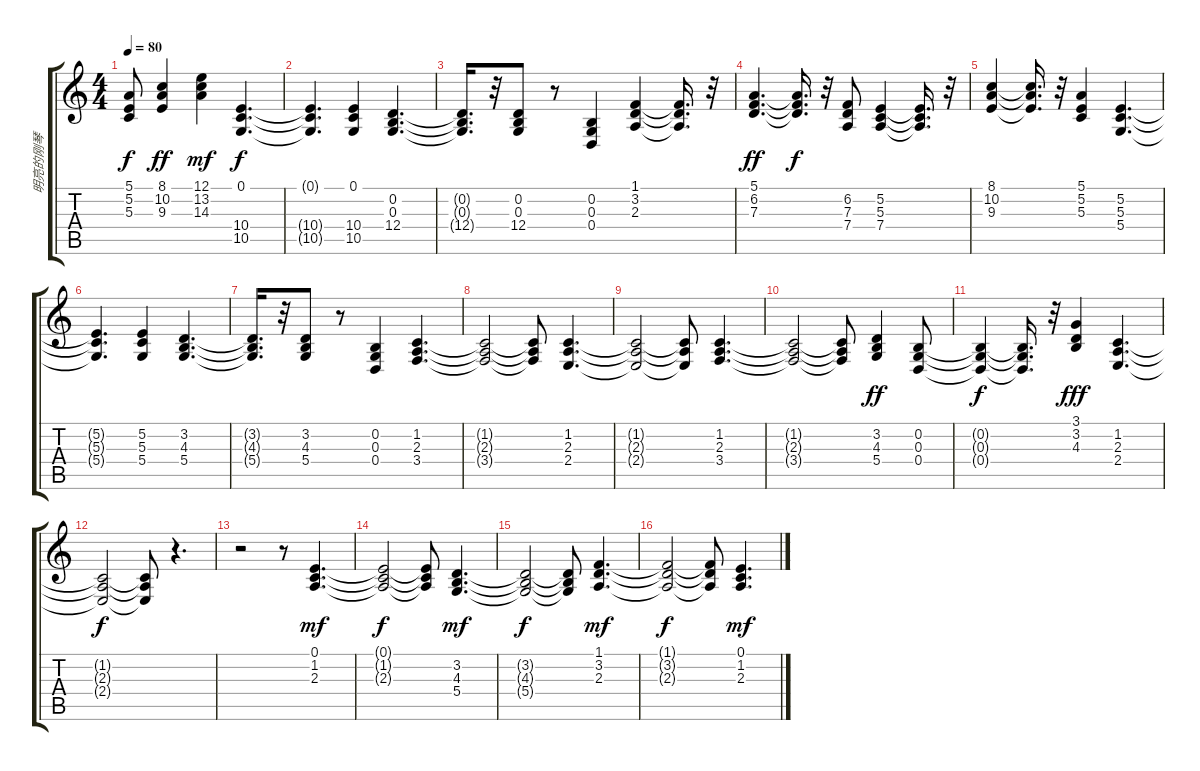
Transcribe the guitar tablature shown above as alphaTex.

\track ("明亮的刚琴 " "明亮的刚琴 ") {instrument brightacousticpiano}
\staff {score tabs}
\tuning (E4 B3 G3 D3 A2 E2) {hide}
\ts (4 4)
\tempo 80
\clef g2
\ks c
(5.1{t} 5.2{t} 5.3{t}).8{dy f} (8.1 10.2 9.3).4{dy ff} (12.1 13.2 14.3).4{dy mf} (0.1 10.4 10.5).4{d dy f} |
(0.1{t} 10.4{t} 10.5{t}).4{d} (0.1 10.4 10.5).4 (0.2 0.3 12.4).4{d} |
(0.2{t} 0.3{t} 12.4{t}).16{d} r.32 (0.2 0.3 12.4).8 r.8 (0.2 0.3 0.4).4 (1.1 3.2 2.3).4 (1.1{t} 3.2{t} 2.3{t}).16{d} r.32 |
(5.1 6.2 7.3).4{d dy ff} (5.1{t} 6.2{t} 7.3{t}).16{d dy f} r.32 (6.2 7.3 7.4).8 (5.2 5.3 7.4).4 (5.2{t} 5.3{t} 7.4{t}).16{d} r.32 |
(8.1 10.2 9.3).4 (8.1{t} 10.2{t} 9.3{t}).16{d} r.32 (5.1 5.2 5.3).4 (5.2 5.3 5.4).4{d} |
(5.2{t} 5.3{t} 5.4{t}).4{d} (5.2 5.3 5.4).4 (3.2 4.3 5.4).4{d} |
(3.2{t} 4.3{t} 5.4{t}).16{d} r.32 (3.2 4.3 5.4).8 r.8 (0.2 0.3 0.4).4 (1.2 2.3 3.4).4{d} |
(1.2{t} 2.3{t} 3.4{t}).2 (1.2{t} 2.3{t} 3.4{t}).8 (1.2 2.3 2.4).4{d} |
(1.2{t} 2.3{t} 2.4{t}).2 (1.2{t} 2.3{t} 2.4{t}).8 (1.2 2.3 3.4).4{d} |
(1.2{t} 2.3{t} 3.4{t}).2 (1.2{t} 2.3{t} 3.4{t}).8 (3.2 4.3 5.4).4{dy ff} (0.2 0.3 0.4).8 |
(0.2{t} 0.3{t} 0.4{t}).4{dy f} (0.2{t} 0.3{t} 0.4{t}).16{d} r.32 (3.1 3.2 4.3).4{dy fff} (1.2 2.3 2.4).4{d} |
(1.2{t} 2.3{t} 2.4{t}).2{dy f} (1.2{t} 2.3{t} 2.4{t}).8 r.4{d} |
r.2 r.8 (0.1 1.2 2.3).4{d dy mf} |
(0.1{t} 1.2{t} 2.3{t}).2{dy f} (0.1{t} 1.2{t} 2.3{t}).8 (3.2 4.3 5.4).4{d dy mf} |
(3.2{t} 4.3{t} 5.4{t}).2{dy f} (3.2{t} 4.3{t} 5.4{t}).8 (1.1 3.2 2.3).4{d dy mf} |
(1.1{t} 3.2{t} 2.3{t}).2{dy f} (1.1{t} 3.2{t} 2.3{t}).8 (0.1 1.2 2.3).4{d dy mf}
